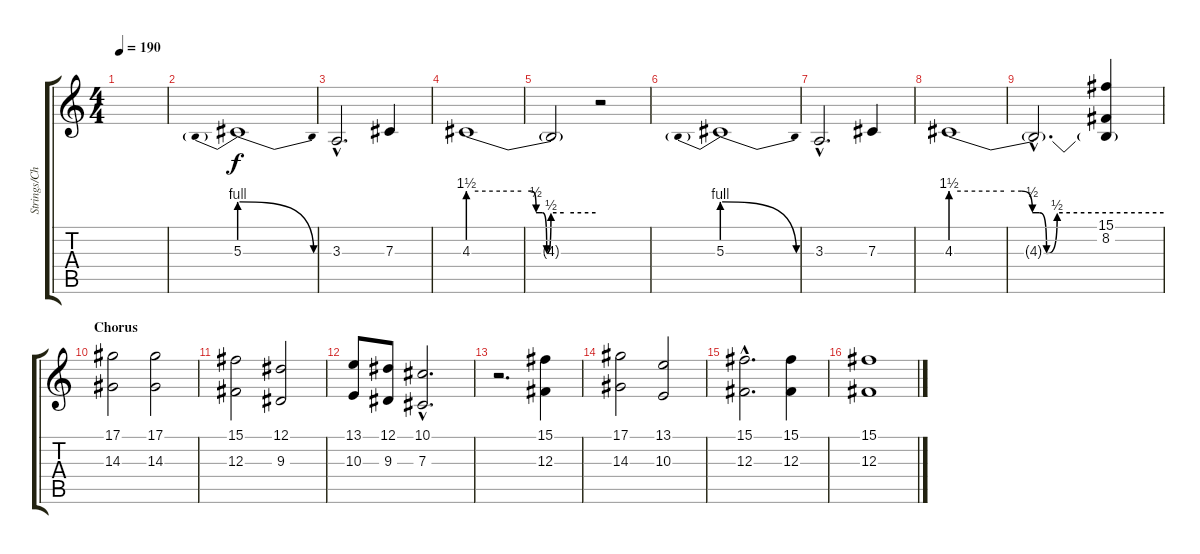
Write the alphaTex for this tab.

\track ("Strings/Choir" "Strings/Ch") {instrument stringensemble1}
\staff {score tabs}
\tuning (Eb4 Bb3 Gb3 Db3 Ab2 Eb2) {hide}
\ts (4 4)
\tempo 190
\clef g2
\ks c
|
5.3{be (prebendrelease 0 4 60 0)}.1 |
3.3{hac}.2{d} 7.3.4 |
4.3{be (custom 0 6 15 6 25 6 30 6 32 2 35 2 37 0 39 2 45 2 60 2)}.1 |
4.3{t}.2 r.2 |
5.3{be (prebendrelease 0 4 60 0)}.1 |
3.3{hac}.2{d} 7.3.4 |
4.3{be (custom 0 6 15 6 20 6 23 2 25 2 27 0 30 2 60 2)}.1 |
4.3{hac t}.2{d} (15.1 8.2 4.3{t}).4 |
\section ("" "Chorus")
(17.1 14.3).2 (17.1 14.3).2 |
(15.1 12.3).2 (12.1 9.3).2 |
(13.1 10.3).8 (12.1 9.3).8 (10.1{hac} 7.3{hac}).2{d} |
r.2{d} (15.1 12.3).4 |
(17.1 14.3).2 (13.1 10.3).2 |
(15.1{hac} 12.3{hac}).2{d} (15.1 12.3).4 |
(15.1 12.3).1
